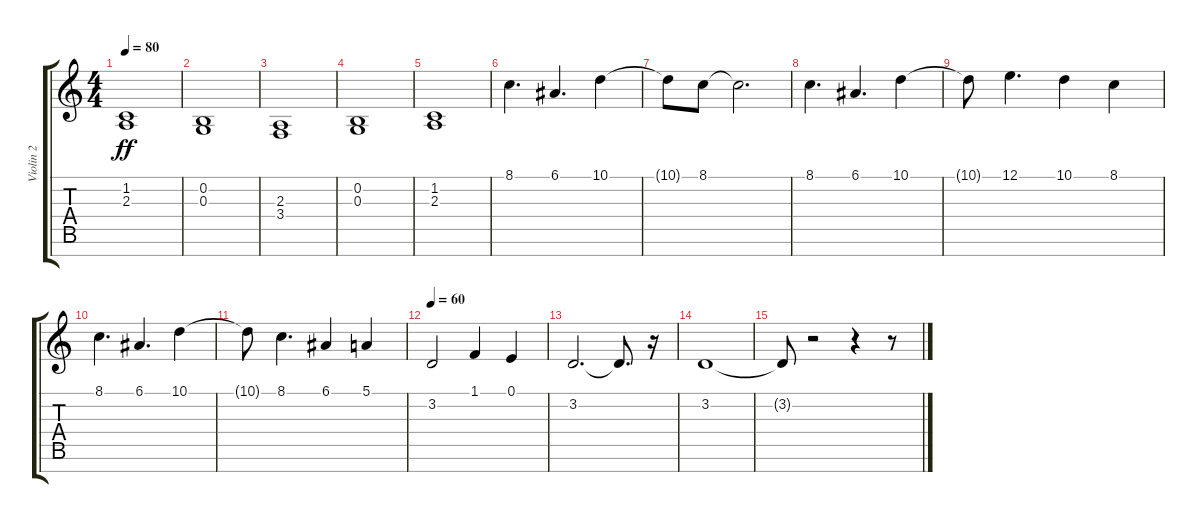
\track ("Violin 2" "Violin 2") {instrument violin}
\staff {score tabs}
\tuning (E4 B3 G3 D3 A2 E2 B1) {hide}
\ts (4 4)
\tempo 80
\clef g2
\ks c
(1.2 2.3).1{dy ff} |
(0.2 0.3).1 |
(2.3 3.4).1 |
(0.2 0.3).1 |
(1.2 2.3).1 |
8.1.4{d volume 13} 6.1.4{d} 10.1.4 |
10.1{t}.8 8.1.8 8.1{t}.2{d} |
8.1.4{d} 6.1.4{d} 10.1.4 |
10.1{t}.8 12.1.4{d} 10.1.4 8.1.4 |
8.1.4{d} 6.1.4{d} 10.1.4 |
10.1{t}.8 8.1.4{d} 6.1.4 5.1.4 |
\tempo 60
3.2.2 1.1.4 0.1.4 |
3.2.2{d volume 8} 3.2{t}.8{d} r.16 |
3.2.1{volume 13} |
3.2{t}.8 r.2 r.4 r.8
